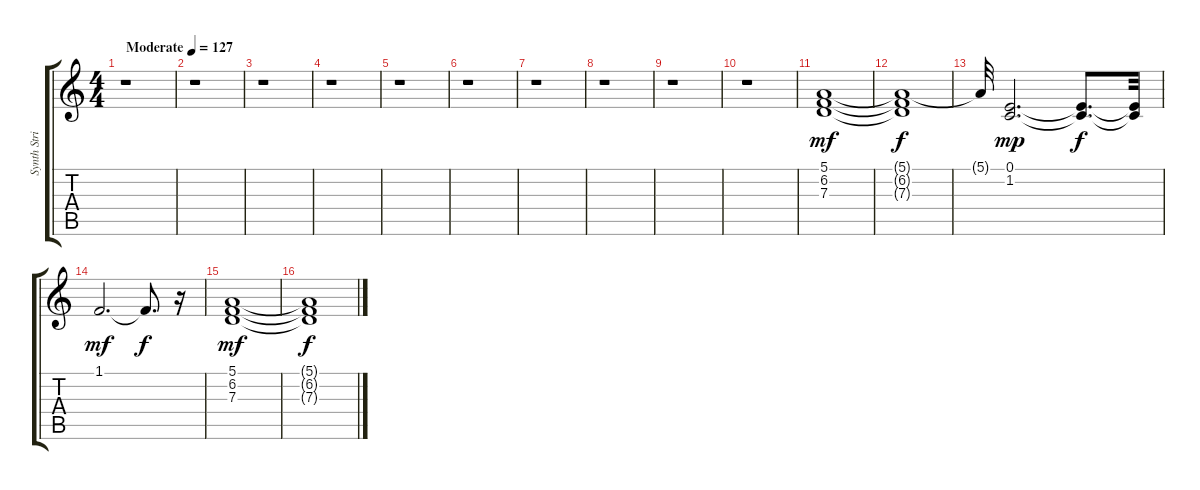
\track ("Synth Strings 1" "Synth Stri") {instrument synthstrings1}
\staff {score tabs}
\tuning (E4 B3 G3 D3 A2 E2) {hide}
\ts (4 4)
\tempo (127 "Moderate")
\clef g2
\ks c
r.1{dy mf instrument synthstrings1} |
r.1 |
r.1 |
r.1 |
r.1 |
r.1 |
r.1 |
r.1 |
r.1 |
r.1 |
(5.1 6.2 7.3).1 |
(5.1{t} 6.2{t} 7.3{t}).1{dy f} |
5.1{t}.32 (0.1 1.2).2{d dy mp} (0.1{t} 1.2{t}).8{d dy f} (0.1{t} 1.2{t}).32 |
1.1.2{d dy mf} 1.1{t}.8{d dy f} r.16 |
(5.1 6.2 7.3).1{dy mf} |
(5.1{t} 6.2{t} 7.3{t}).1{dy f}
